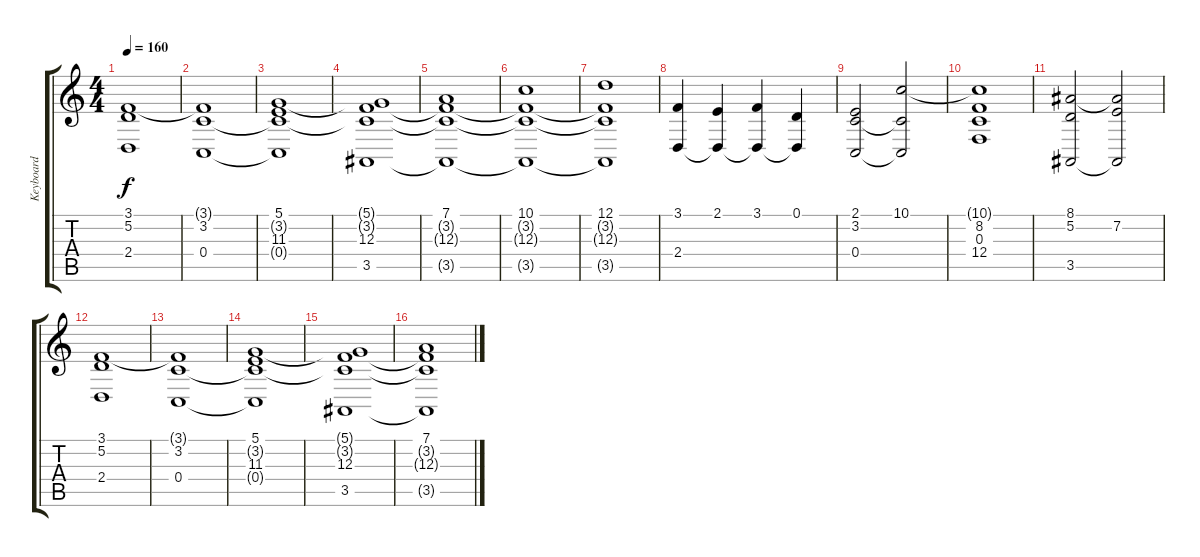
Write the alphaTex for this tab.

\track ("Keyboard" "Keyboard") {instrument stringensemble1}
\staff {score tabs}
\tuning (D4 A3 F3 C3 G2 D2) {hide}
\ts (4 4)
\tempo 160
\clef g2
\ks c
(3.1 5.2 2.4).1{dy f} |
(3.1{t} 3.2 0.4).1 |
(5.1 3.2{t} 11.3 0.4{t}).1 |
(5.1{t} 3.2{t} 12.3 3.5).1 |
(7.1 3.2{t} 12.3{t} 3.5{t}).1 |
(10.1 3.2{t} 12.3{t} 3.5{t}).1 |
(12.1 3.2{t} 12.3{t} 3.5{t}).1 |
(3.1 2.4).4 (2.1 2.4{t}).4 (3.1 2.4{t}).4 (0.1 2.4{t}).4 |
(2.1 3.2 0.4).2 (10.1 3.2{t} 0.4{t}).2 |
(10.1{t} 8.2 0.3 12.4).1 |
(8.1 5.2 3.5).2 (8.1{t} 7.2 3.5{t}).2 |
(3.1 5.2 2.4).1 |
(3.1{t} 3.2 0.4).1 |
(5.1 3.2{t} 11.3 0.4{t}).1 |
(5.1{t} 3.2{t} 12.3 3.5).1 |
(7.1 3.2{t} 12.3{t} 3.5{t}).1
